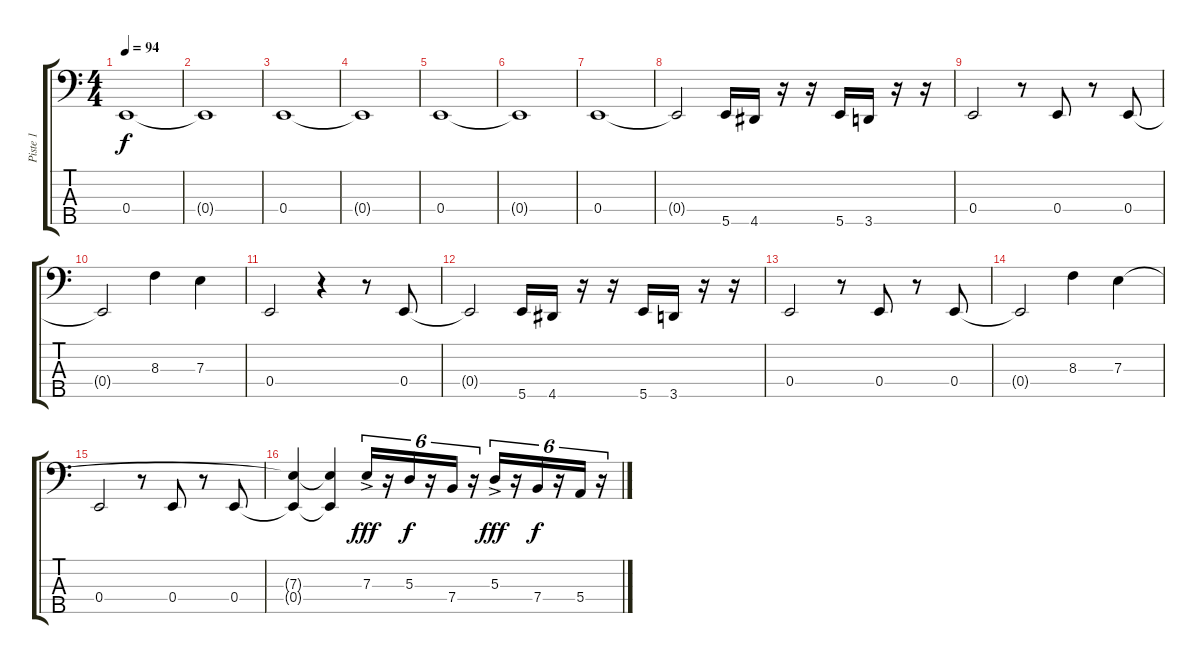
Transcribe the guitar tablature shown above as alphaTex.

\track ("Piste 1" "Piste 1") {instrument electricbassfinger}
\staff {score tabs}
\tuning (G2 D2 A1 E1 B0) {hide}
\ts (4 4)
\tempo 94
\clef f4
\ks c
0.4.1{dy f instrument electricbassfinger} |
0.4{t}.1 |
0.4.1 |
0.4{t}.1 |
0.4.1 |
0.4{t}.1 |
0.4.1 |
0.4{t}.2 5.5.16 4.5.16 r.16 r.16 5.5.16 3.5.16 r.16 r.16 |
0.4.2 r.8 0.4.8 r.8 0.4.8 |
0.4{t}.2 8.3.4 7.3.4 |
0.4.2 r.4 r.8 0.4.8 |
0.4{t}.2 5.5.16 4.5.16 r.16 r.16 5.5.16 3.5.16 r.16 r.16 |
0.4.2 r.8 0.4.8 r.8 0.4.8 |
0.4{t}.2 8.3.4 7.3.4 |
0.4.2 r.8 0.4.8 r.8 0.4.8 |
(7.3{t} 0.4{t}).4 (7.3{t} 0.4{t}).4 7.3{ac}.16{tu (6 4) dy fff} r.16{tu (6 4)} 5.3.16{tu (6 4) dy f} r.16{tu (6 4)} 7.4.16{tu (6 4)} r.16{tu (6 4)} 5.3{ac}.16{tu (6 4) dy fff} r.16{tu (6 4)} 7.4.16{tu (6 4) dy f} r.16{tu (6 4)} 5.4.16{tu (6 4)} r.16{tu (6 4)}
